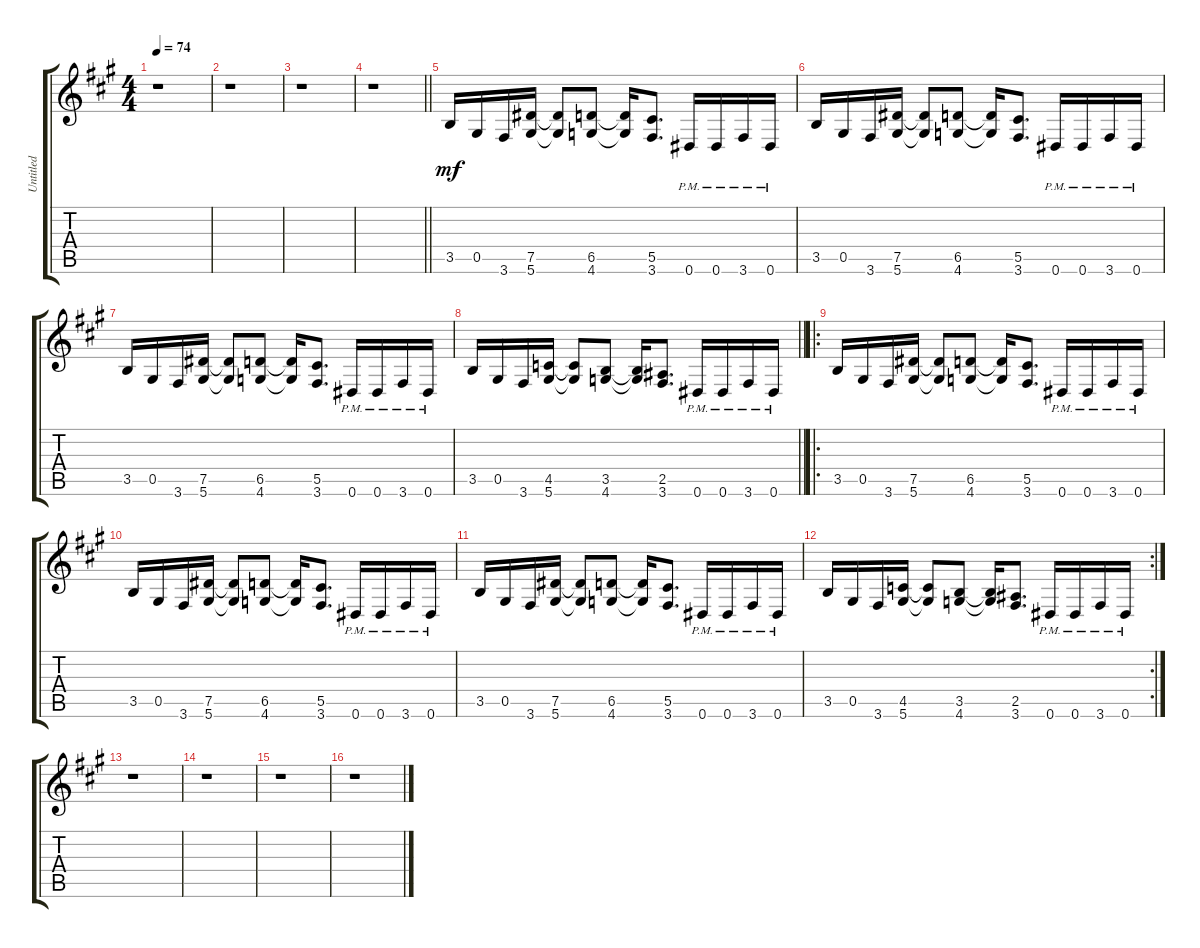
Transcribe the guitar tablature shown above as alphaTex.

\track ("Untitled" "Untitled") {instrument distortionguitar}
\staff {score tabs}
\tuning (Eb4 Bb3 Gb3 Db3 Ab2 Eb2) {hide}
\ts (4 4)
\tempo 74
\clef g2
\ks a
r.1{dy mf} |
r.1 |
r.1 |
\barLineRight lightlight
r.1 |
3.5.16 0.5.16 3.6.16 (7.5 5.6).16 (7.5{t} 5.6{t}).8 (6.5 4.6).8 (6.5{t} 4.6{t}).16 (5.5 3.6).8{d} 0.6{pm}.16 0.6{pm}.16 3.6{pm}.16 0.6{pm}.16 |
3.5.16 0.5.16 3.6.16 (7.5 5.6).16 (7.5{t} 5.6{t}).8 (6.5 4.6).8 (6.5{t} 4.6{t}).16 (5.5 3.6).8{d} 0.6{pm}.16 0.6{pm}.16 3.6{pm}.16 0.6{pm}.16 |
3.5.16 0.5.16 3.6.16 (7.5 5.6).16 (7.5{t} 5.6{t}).8 (6.5 4.6).8 (6.5{t} 4.6{t}).16 (5.5 3.6).8{d} 0.6{pm}.16 0.6{pm}.16 3.6{pm}.16 0.6{pm}.16 |
\barLineRight lightlight
3.5.16 0.5.16 3.6.16 (4.5 5.6).16 (4.5{t} 5.6{t}).8 (3.5 4.6).8 (3.5{t} 4.6{t}).16 (2.5 3.6).8{d} 0.6{pm}.16 0.6{pm}.16 3.6{pm}.16 0.6{pm}.16 |
\ro
3.5.16 0.5.16 3.6.16 (7.5 5.6).16 (7.5{t} 5.6{t}).8 (6.5 4.6).8 (6.5{t} 4.6{t}).16 (5.5 3.6).8{d} 0.6{pm}.16 0.6{pm}.16 3.6{pm}.16 0.6{pm}.16 |
3.5.16 0.5.16 3.6.16 (7.5 5.6).16 (7.5{t} 5.6{t}).8 (6.5 4.6).8 (6.5{t} 4.6{t}).16 (5.5 3.6).8{d} 0.6{pm}.16 0.6{pm}.16 3.6{pm}.16 0.6{pm}.16 |
3.5.16 0.5.16 3.6.16 (7.5 5.6).16 (7.5{t} 5.6{t}).8 (6.5 4.6).8 (6.5{t} 4.6{t}).16 (5.5 3.6).8{d} 0.6{pm}.16 0.6{pm}.16 3.6{pm}.16 0.6{pm}.16 |
\rc 2
3.5.16 0.5.16 3.6.16 (4.5 5.6).16 (4.5{t} 5.6{t}).8 (3.5 4.6).8 (3.5{t} 4.6{t}).16 (2.5 3.6).8{d} 0.6{pm}.16 0.6{pm}.16 3.6{pm}.16 0.6{pm}.16 |
r.1 |
r.1 |
r.1 |
r.1
